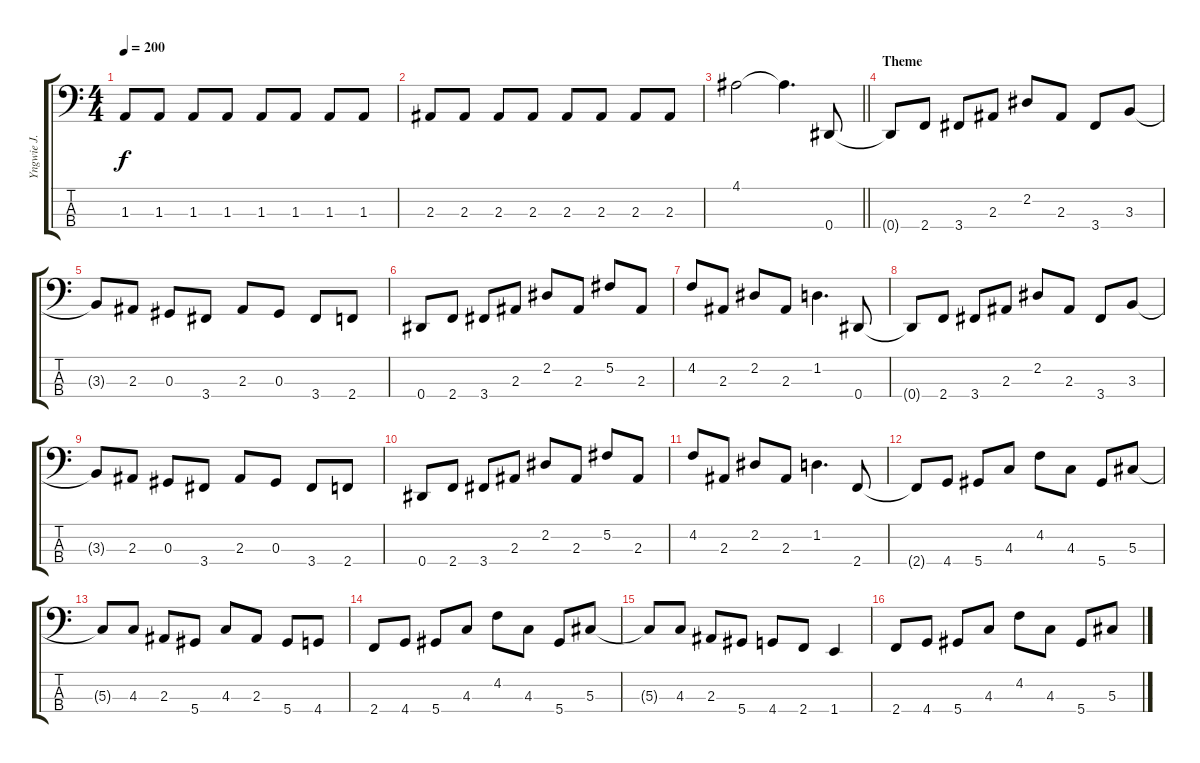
\track ("Yngwie J. Malmsteen" "Yngwie J. ") {instrument electricbassfinger}
\staff {score tabs}
\tuning (Gb2 Db2 Ab1 Eb1) {hide}
\ts (4 4)
\tempo 200
\clef f4
\ks c
1.3.8{dy f} 1.3.8 1.3.8 1.3.8 1.3.8 1.3.8 1.3.8 1.3.8 |
2.3.8 2.3.8 2.3.8 2.3.8 2.3.8 2.3.8 2.3.8 2.3.8 |
\barLineRight lightlight
4.1.2 4.1{t}.4{d} 0.4.8 |
\section ("" "Theme")
0.4{t}.8 2.4.8 3.4.8 2.3.8 2.2.8 2.3.8 3.4.8 3.3.8 |
3.3{t}.8 2.3.8 0.3.8 3.4.8 2.3.8 0.3.8 3.4.8 2.4.8 |
0.4.8 2.4.8 3.4.8 2.3.8 2.2.8 2.3.8 5.2.8 2.3.8 |
4.2.8 2.3.8 2.2.8 2.3.8 1.2.4{d} 0.4.8 |
0.4{t}.8 2.4.8 3.4.8 2.3.8 2.2.8 2.3.8 3.4.8 3.3.8 |
3.3{t}.8 2.3.8 0.3.8 3.4.8 2.3.8 0.3.8 3.4.8 2.4.8 |
0.4.8 2.4.8 3.4.8 2.3.8 2.2.8 2.3.8 5.2.8 2.3.8 |
4.2.8 2.3.8 2.2.8 2.3.8 1.2.4{d} 2.4.8 |
2.4{t}.8 4.4.8 5.4.8 4.3.8 4.2.8 4.3.8 5.4.8 5.3.8 |
5.3{t}.8 4.3.8 2.3.8 5.4.8 4.3.8 2.3.8 5.4.8 4.4.8 |
2.4.8 4.4.8 5.4.8 4.3.8 4.2.8 4.3.8 5.4.8 5.3.8 |
5.3{t}.8 4.3.8 2.3.8 5.4.8 4.4.8 2.4.8 1.4.4 |
2.4.8 4.4.8 5.4.8 4.3.8 4.2.8 4.3.8 5.4.8 5.3.8
